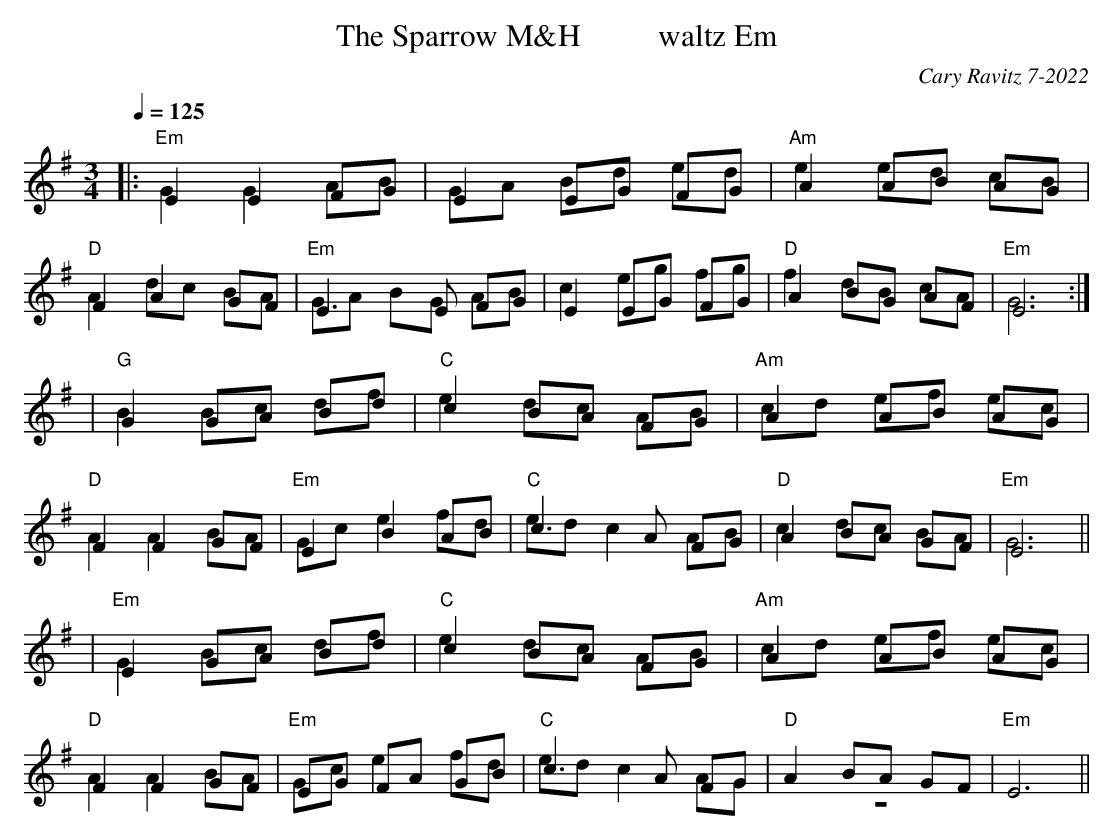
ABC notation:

X:1
T: The Sparrow M&H          waltz Em
C: Cary Ravitz 7-2022
M: 3/4
Q: 1/4=125
K: Em
|: "Em" E2 E2 FG & G2 G2 AB | E2 EG FG & GA Bd ed | "Am"A2 AB AG & e2 ed cB | "D"F2 A2 GF & A2 dc BA | "Em"E3 E FG & GA BG AB | E2 EG FG & c2 eg fg | "D"A2 BG AF & f2 dB cA | "Em"E6 & G6 :|
| "G"G2 GA Bd & B2 Bc df | "C"c2 BA FG & e2 dc AB | "Am"A2 AB AG & cd ef ec | "D"F2 F2 GF & A2 A2 BA | "Em"E2 B2 AB & Gc e2 fd |"C" c3 A FG & ed c2 AB | "D"A2 BA GF & c2 dc BA | "Em"E6 & G6 ||
| "Em"E2 GA Bd & G2 Bc df | "C"c2 BA FG & e2 dc AB | "Am"A2 AB AG & cd ef ec | "D"F2 F2 GF & A2 A2 BA | "Em"EG FA GB & Gc e2 fd |"C" c3 A FG & ed c2 AG | "D"A2 BA GF & z6 | "Em"E6 ||
